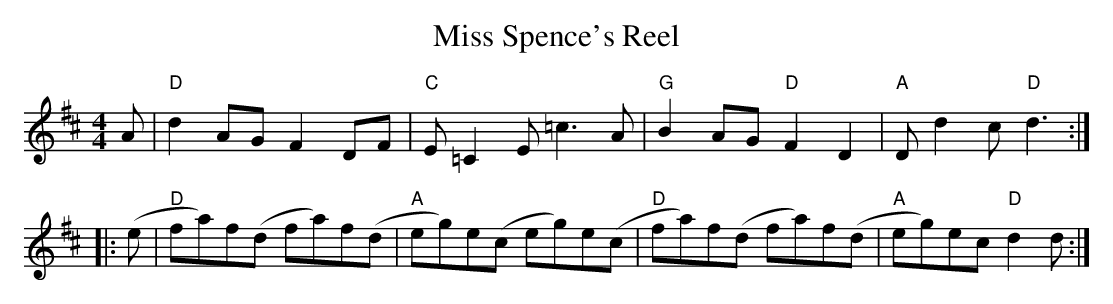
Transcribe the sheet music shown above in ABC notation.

X:1
T:Miss Spence's Reel
M:4/4
L:1/8
K:D
 A | "D"d2AG   F2 DF  | "C"E=C2E =c3A    | "G"B2AG  "D"F2D2 | "A"Dd2c  "D"d3   ::\
(e | "D"fa)f(d fa)f(d | "A"eg)e(c eg)e(c | "D"fa)f(d fa)f(d | "A"eg)ec "D"d2 d :|
